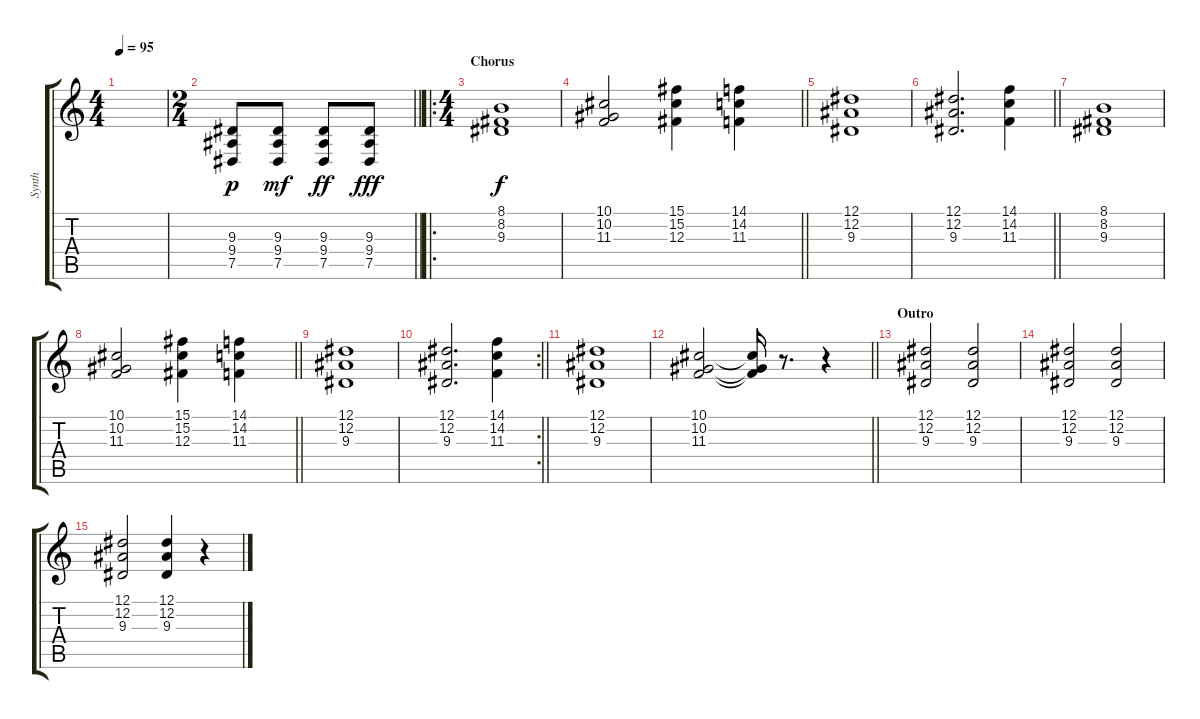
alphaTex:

\track ("Synth" "Synth") {instrument tremolostrings}
\staff {score tabs}
\tuning (Eb4 Bb3 Gb3 Db3 Ab2 Db2) {hide}
\ts (4 4)
\tempo 95
\clef g2
\ks c
|
\ts (2 4)
\barLineRight lightlight
(9.3 9.4 7.5).8{dy p} (9.3 9.4 7.5).8{dy mf} (9.3 9.4 7.5).8{dy ff} (9.3 9.4 7.5).8{dy fff} |
\ro
\ts (4 4)
\section ("" "Chorus")
(8.1 8.2 9.3).1{dy f} |
\barLineRight lightlight
(10.1 10.2 11.3).2 (15.1 15.2 12.3).4 (14.1 14.2 11.3).4 |
(12.1 12.2 9.3).1 |
\barLineRight lightlight
(12.1 12.2 9.3).2{d} (14.1 14.2 11.3).4 |
(8.1 8.2 9.3).1 |
\barLineRight lightlight
(10.1 10.2 11.3).2 (15.1 15.2 12.3).4 (14.1 14.2 11.3).4 |
(12.1 12.2 9.3).1 |
\rc 2
\barLineRight lightlight
(12.1 12.2 9.3).2{d} (14.1 14.2 11.3).4 |
(12.1 12.2 9.3).1 |
\barLineRight lightlight
(10.1 10.2 11.3).2 (10.1{t} 10.2{t} 11.3{t}).16 r.8{d} r.4 |
\section ("" "Outro")
(12.1 12.2 9.3).2 (12.1 12.2 9.3).2 |
(12.1 12.2 9.3).2 (12.1 12.2 9.3).2 |
(12.1 12.2 9.3).2 (12.1 12.2 9.3).4 r.4
